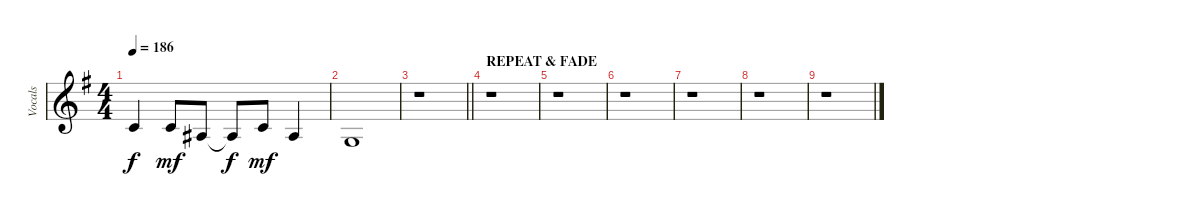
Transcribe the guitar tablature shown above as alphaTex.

\track ("Vocals" "Vocals") {instrument clarinet}
\staff {score}
\tuning (E4 B3 G3 D3 A2 E2) {hide}
\ts (4 4)
\tempo 186
\clef g2
\ks g
1.2{t}.4{dy f} 1.2.8{dy mf} 3.3.8 3.3{t}.8{dy f} 1.2.8{dy mf} 3.3.4 |
0.3.1 |
\barLineRight lightlight
r.1 |
\section ("" "REPEAT & FADE")
r.1 |
r.1 |
r.1 |
r.1 |
r.1 |
r.1
